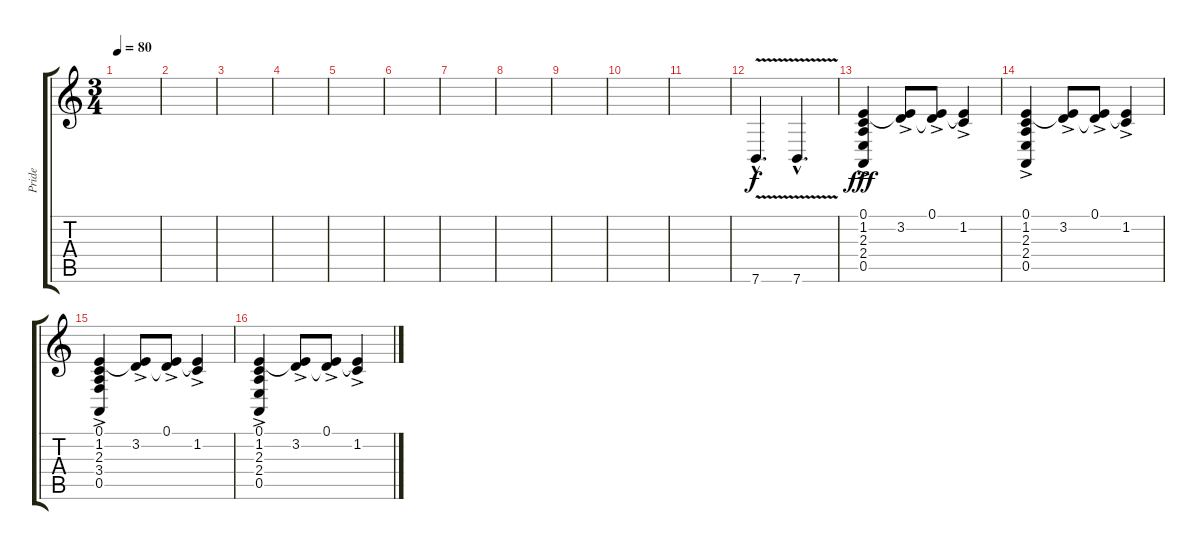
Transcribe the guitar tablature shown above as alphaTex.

\track ("Pride" "Pride") {instrument stringensemble1}
\staff {score tabs}
\tuning (E4 B3 G3 D3 A2 E2) {hide}
\ts (3 4)
\tempo 80
\clef g2
\ks c
|
|
|
|
|
|
|
|
|
|
|
7.6{v hac}.4{d dy f volume 8} 7.6{v hac}.4{d} |
(0.1{ac} 1.2 2.3 2.4 0.5).4{dy fff volume 4} (0.1{t} 3.2{ac}).8 (0.1{ac} 3.2{t}).8 (0.1{t} 1.2{ac}).4 |
(0.1{ac} 1.2 2.3 2.4 0.5).4{volume 6} (0.1{t} 3.2{ac}).8 (0.1{ac} 3.2{t}).8 (0.1{t} 1.2{ac}).4 |
(0.1{ac} 1.2 2.3 3.4 0.5).4{volume 8} (0.1{t} 3.2{ac}).8 (0.1{ac} 3.2{t}).8 (0.1{t} 1.2{ac}).4 |
(0.1{ac} 1.2 2.3 2.4 0.5).4 (0.1{t} 3.2{ac}).8 (0.1{ac} 3.2{t}).8 (0.1{t} 1.2{ac}).4
